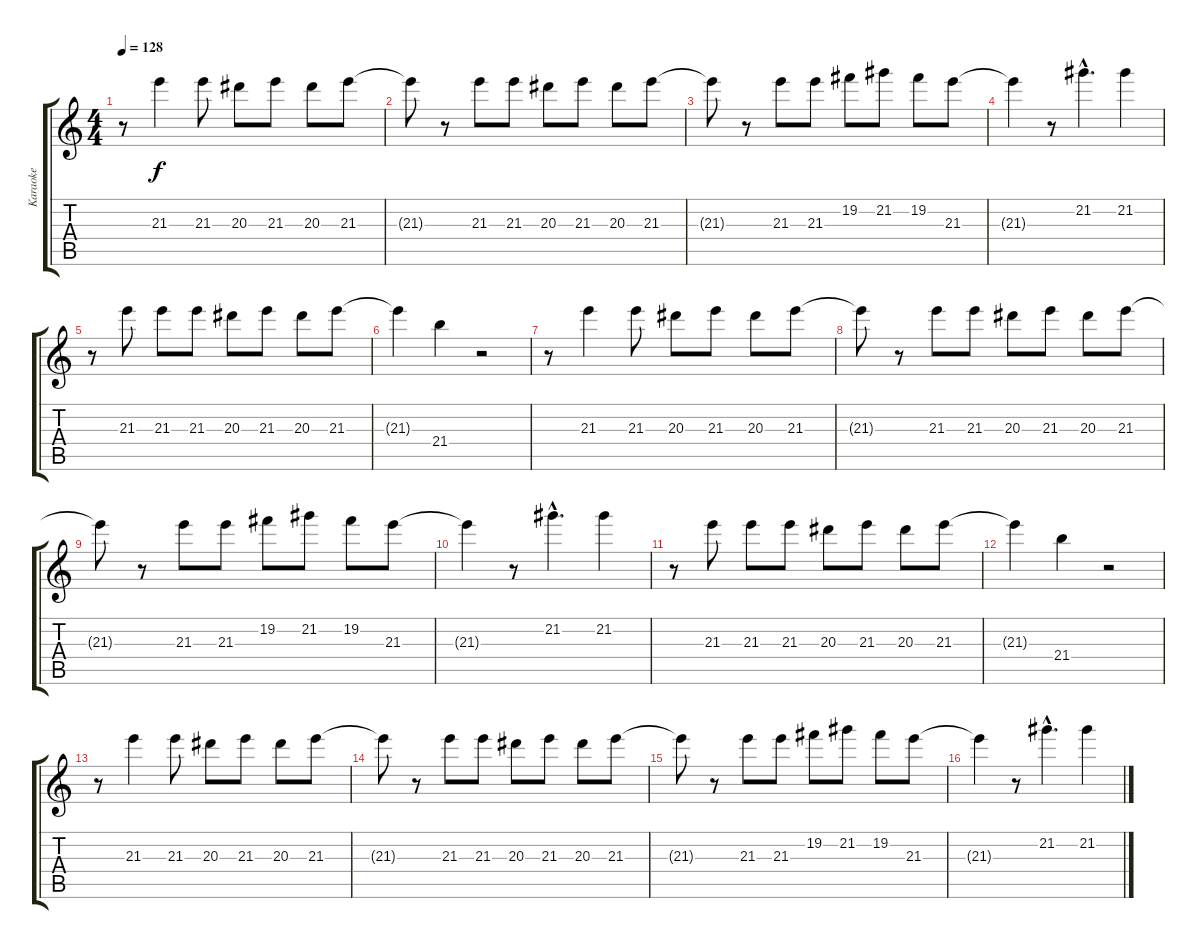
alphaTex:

\track ("Karaoke" "Karaoke") {instrument acousticguitarnylon}
\staff {score tabs}
\tuning (E4 B3 G3 D3 A2 E2) {hide}
\ts (4 4)
\tempo 128
\clef g2
\ks c
r.8{dy f} 21.3.4 21.3.8 20.3.8 21.3.8 20.3.8 21.3.8 |
21.3{t}.8 r.8 21.3.8 21.3.8 20.3.8 21.3.8 20.3.8 21.3.8 |
21.3{t}.8 r.8 21.3.8 21.3.8 19.2.8 21.2.8 19.2.8 21.3.8 |
21.3{t}.4 r.8 21.2{hac}.4{d} 21.2.4 |
r.8 21.3.8 21.3.8 21.3.8 20.3.8 21.3.8 20.3.8 21.3.8 |
21.3{t}.4 21.4.4 r.2 |
r.8 21.3.4 21.3.8 20.3.8 21.3.8 20.3.8 21.3.8 |
21.3{t}.8 r.8 21.3.8 21.3.8 20.3.8 21.3.8 20.3.8 21.3.8 |
21.3{t}.8 r.8 21.3.8 21.3.8 19.2.8 21.2.8 19.2.8 21.3.8 |
21.3{t}.4 r.8 21.2{hac}.4{d} 21.2.4 |
r.8 21.3.8 21.3.8 21.3.8 20.3.8 21.3.8 20.3.8 21.3.8 |
21.3{t}.4 21.4.4 r.2 |
r.8 21.3.4 21.3.8 20.3.8 21.3.8 20.3.8 21.3.8 |
21.3{t}.8 r.8 21.3.8 21.3.8 20.3.8 21.3.8 20.3.8 21.3.8 |
21.3{t}.8 r.8 21.3.8 21.3.8 19.2.8 21.2.8 19.2.8 21.3.8 |
21.3{t}.4 r.8 21.2{hac}.4{d} 21.2.4
